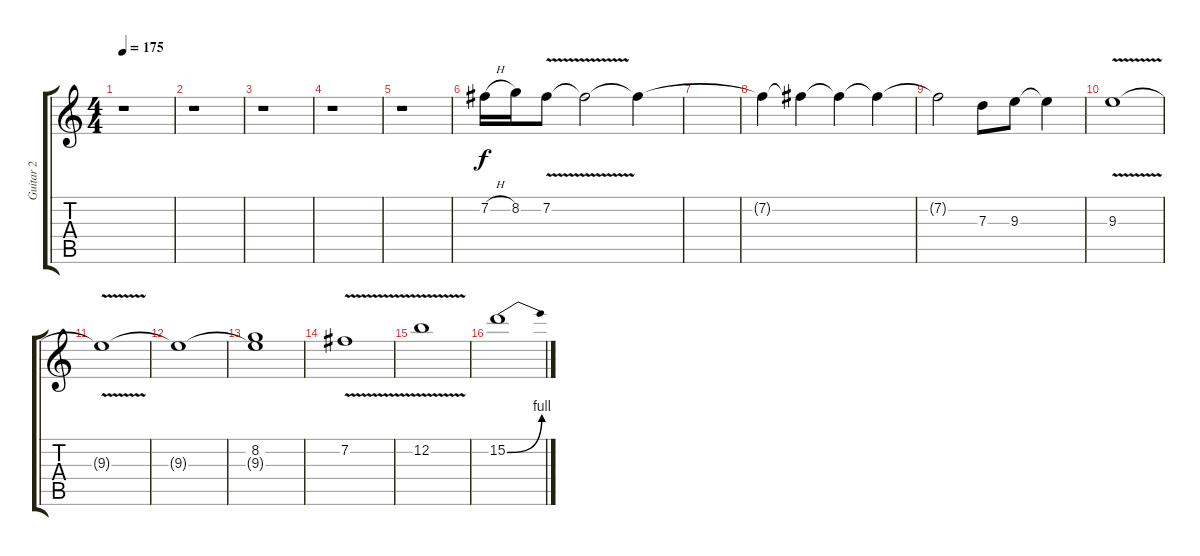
\track ("Guitar 2" "Guitar 2") {instrument distortionguitar}
\staff {score tabs}
\tuning (E4 B3 G3 D3 A2 E2) {hide}
\ts (4 4)
\tempo 175
\clef g2
\ks c
r.1{dy f} |
r.1 |
r.1 |
r.1 |
r.1 |
7.2{h}.16 8.2.16 7.2{v}.8 7.2{t}.2 7.2{t}.4 |
|
7.2{t}.4{volume 11} 7.2{t}.4{volume 9} 7.2{t}.4{volume 7} 7.2{t}.4{volume 5} |
7.2{t}.2{volume 3} 7.3.8{volume 13} 9.3.8 9.3{t}.4 |
9.3{v}.1 |
9.3{t}.1 |
9.3{t}.1 |
(8.2 9.3{t}).1 |
7.2{v}.1 |
12.2{v}.1 |
15.2{be (bend 0 0 60 4)}.1
